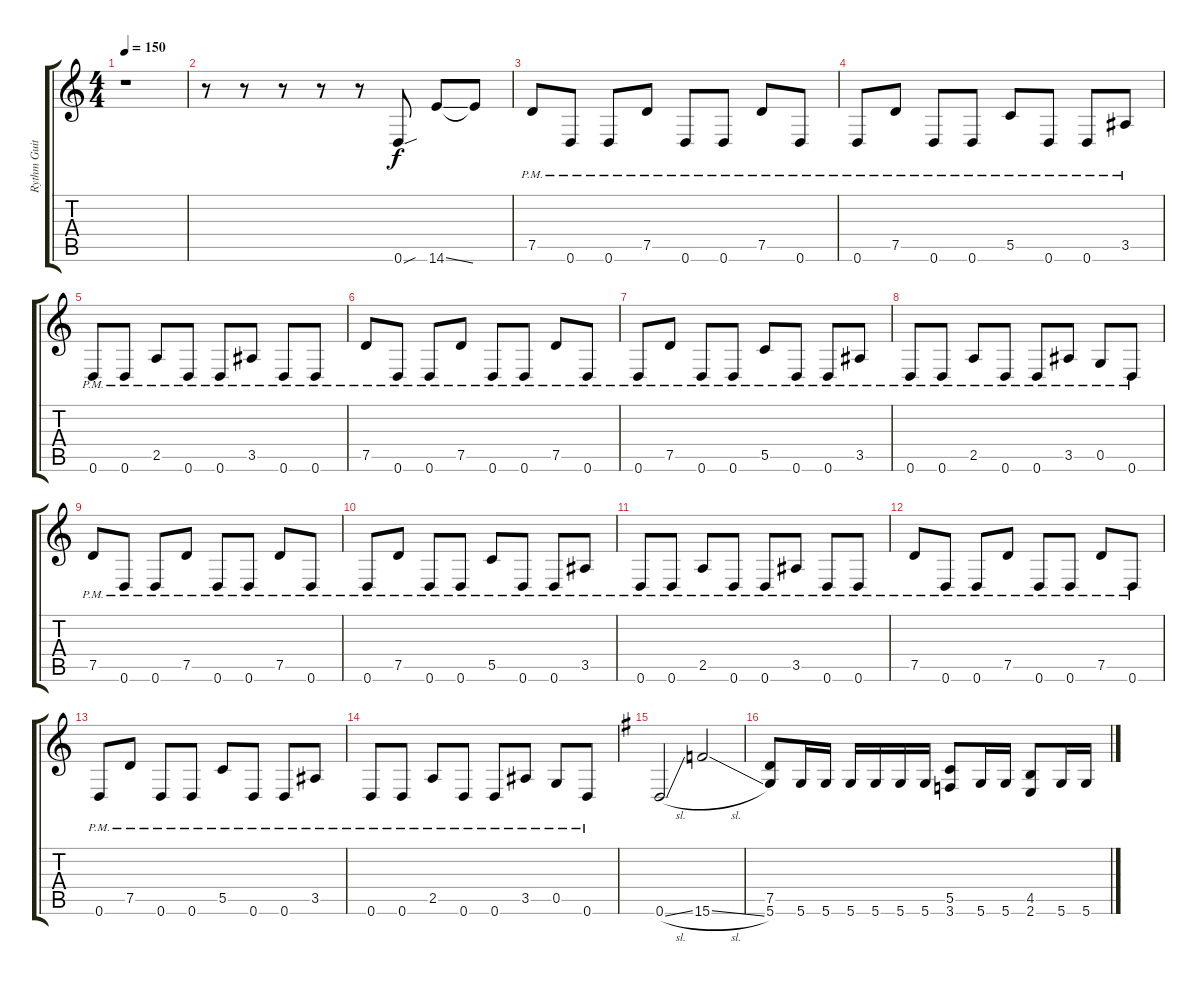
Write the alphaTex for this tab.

\track ("Rythm Guitar" "Rythm Guit") {instrument distortionguitar}
\staff {score tabs}
\tuning (D4 A3 F3 C3 G2 D2) {hide}
\ts (4 4)
\tempo 150
\clef g2
\ks c
r.1{dy f} |
r.8 r.8 r.8 r.8 r.8 0.6{sou}.8 14.6{ss}.8 14.6{t}.8 |
7.5{pm}.8 0.6{pm}.8 0.6{pm}.8 7.5{pm}.8 0.6{pm}.8 0.6{pm}.8 7.5{pm}.8 0.6{pm}.8 |
0.6{pm}.8 7.5{pm}.8 0.6{pm}.8 0.6{pm}.8 5.5{pm}.8 0.6{pm}.8 0.6{pm}.8 3.5{pm}.8 |
0.6{pm}.8 0.6{pm}.8 2.5{pm}.8 0.6{pm}.8 0.6{pm}.8 3.5{pm}.8 0.6{pm}.8 0.6{pm}.8 |
7.5{pm}.8 0.6{pm}.8 0.6{pm}.8 7.5{pm}.8 0.6{pm}.8 0.6{pm}.8 7.5{pm}.8 0.6{pm}.8 |
0.6{pm}.8 7.5{pm}.8 0.6{pm}.8 0.6{pm}.8 5.5{pm}.8 0.6{pm}.8 0.6{pm}.8 3.5{pm}.8 |
0.6{pm}.8 0.6{pm}.8 2.5{pm}.8 0.6{pm}.8 0.6{pm}.8 3.5{pm}.8 0.5{pm}.8 0.6{pm}.8 |
7.5{pm}.8 0.6{pm}.8 0.6{pm}.8 7.5{pm}.8 0.6{pm}.8 0.6{pm}.8 7.5{pm}.8 0.6{pm}.8 |
0.6{pm}.8 7.5{pm}.8 0.6{pm}.8 0.6{pm}.8 5.5{pm}.8 0.6{pm}.8 0.6{pm}.8 3.5{pm}.8 |
0.6{pm}.8 0.6{pm}.8 2.5{pm}.8 0.6{pm}.8 0.6{pm}.8 3.5{pm}.8 0.6{pm}.8 0.6{pm}.8 |
7.5{pm}.8 0.6{pm}.8 0.6{pm}.8 7.5{pm}.8 0.6{pm}.8 0.6{pm}.8 7.5{pm}.8 0.6{pm}.8 |
0.6{pm}.8 7.5{pm}.8 0.6{pm}.8 0.6{pm}.8 5.5{pm}.8 0.6{pm}.8 0.6{pm}.8 3.5{pm}.8 |
0.6{pm}.8 0.6{pm}.8 2.5{pm}.8 0.6{pm}.8 0.6{pm}.8 3.5{pm}.8 0.5{pm}.8 0.6{pm}.8 |
\ks eminor
0.6{sl}.2 15.6{sl}.2 |
\ks g
(7.5 5.6).8 5.6.16 5.6.16 5.6.16 5.6.16 5.6.16 5.6.16 (5.5 3.6).8 5.6.16 5.6.16 (4.5 2.6).8 5.6.16 5.6.16
